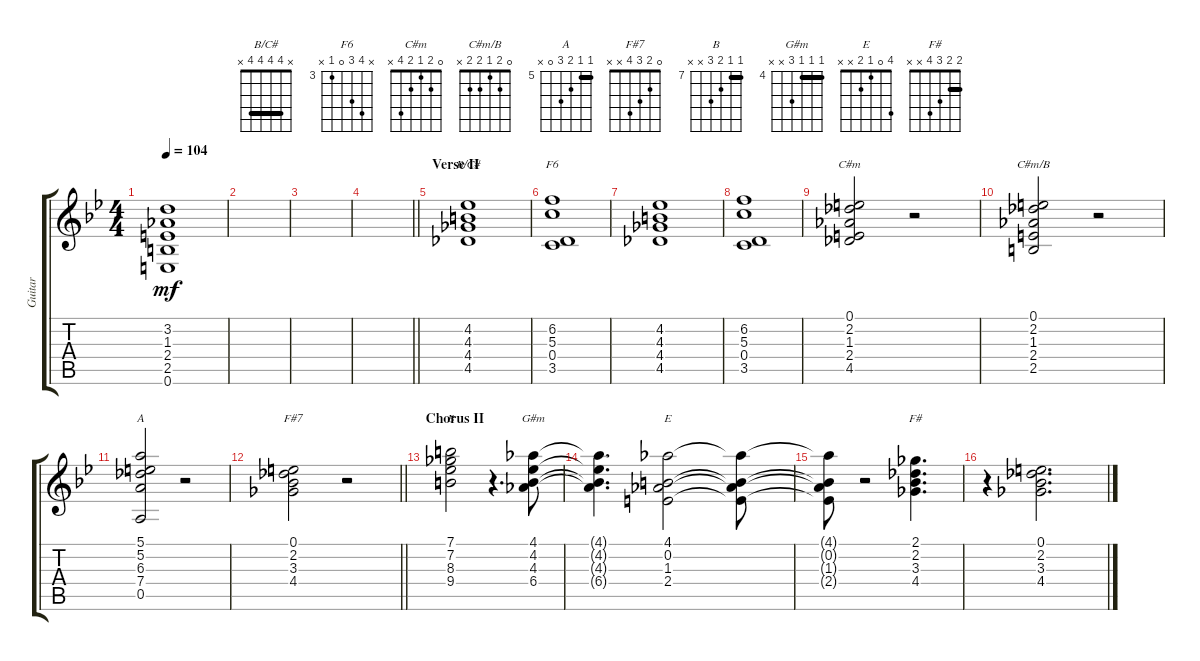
\track ("Guitar" "Guitar") {instrument electricguitarclean}
\staff {score tabs}
\tuning (E4 B3 G3 D3 A2 E2) {hide}
\chord ("B/C#" x 4 4 4 4 x) {barre 4}
\chord ("F6" x 6 5 0 3 x) {firstfret 3}
\chord ("C#m" 0 2 1 2 4 x)
\chord ("C#m/B" 0 2 1 2 2 x)
\chord ("A" 5 5 6 7 0 x) {firstfret 5 barre 5}
\chord ("F#7" 0 2 3 4 x x)
\chord ("B" 7 7 8 9 x x) {firstfret 7 barre 7}
\chord ("G#m" 4 4 4 6 x x) {firstfret 4 barre 4}
\chord ("E" 4 0 1 2 x x)
\chord ("F#" 2 2 3 4 x x) {barre 2}
\ts (4 4)
\tempo 104
\clef g2
\ks bb
(3.2{t} 1.3{t} 2.4{t} 2.5{t} 0.6{t}).1{dy mf} |
|
|
\barLineRight lightlight
|
\section ("" "Verse II")
(4.2 4.3 4.4 4.5).1{ch "B/C#"} |
(6.2 5.3 0.4 3.5).1{ch "F6"} |
(4.2 4.3 4.4 4.5).1 |
(6.2 5.3 0.4 3.5).1 |
(0.1 2.2 1.3 2.4 4.5).2{ch "C#m"} r.2 |
(0.1 2.2 1.3 2.4 2.5).2{ch "C#m/B"} r.2 |
(5.1 5.2 6.3 7.4 0.5).2{ch "A"} r.2 |
\barLineRight lightlight
(0.1 2.2 3.3 4.4).2{ch "F#7"} r.2 |
\section ("" "Chorus II")
(7.1 7.2 8.3 9.4).2{ch "B"} r.4{d} (4.1 4.2 4.3 6.4).8{ch "G#m"} |
(4.1{t} 4.2{t} 4.3{t} 6.4{t}).4{d} (4.1 0.2 1.3 2.4).2{ch "E"} (4.1{t} 0.2{t} 1.3{t} 2.4{t}).8 |
(4.1{t} 0.2{t} 1.3{t} 2.4{t}).8 r.2 (2.1 2.2 3.3 4.4).4{d ch "F#"} |
r.4 (0.1 2.2 3.3 4.4).2{d}
